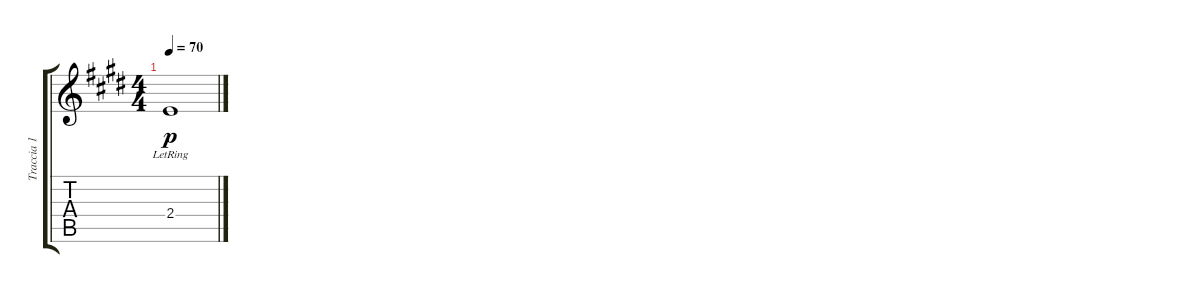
\track ("Traccia 1" "Traccia 1") {instrument overdrivenguitar}
\staff {score tabs}
\tuning (E4 B3 G3 D3 A2 E2) {hide}
\ts (4 4)
\tempo 70
\clef g2
\ks e
2.4{lr}.1{dy p}
